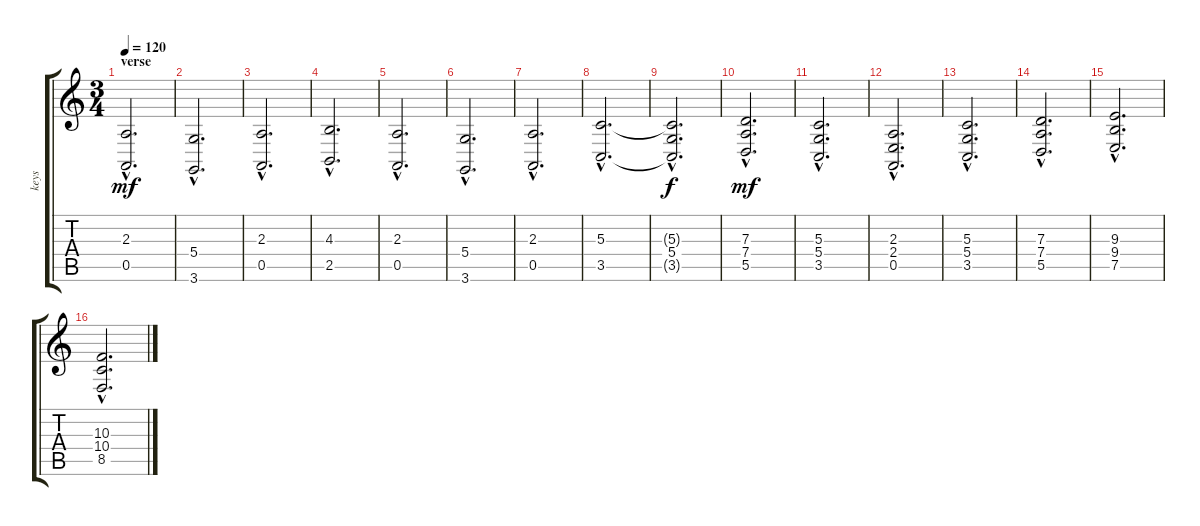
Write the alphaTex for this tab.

\track ("keys" "keys") {instrument synthstrings1}
\staff {score tabs}
\tuning (E4 B3 G3 D3 A2 E2) {hide}
\ts (3 4)
\section ("" "verse")
\tempo 120
\clef g2
\ks c
(2.3{hac} 0.5{hac}).2{d dy mf} |
(5.4{hac} 3.6{hac}).2{d} |
(2.3{hac} 0.5{hac}).2{d} |
(4.3{hac} 2.5{hac}).2{d} |
(2.3{hac} 0.5{hac}).2{d} |
(5.4{hac} 3.6{hac}).2{d} |
(2.3{hac} 0.5{hac}).2{d} |
(5.3{hac} 3.5{hac}).2{d} |
(5.3{hac t} 5.4{hac} 3.5{hac t}).2{d dy f} |
(7.3{hac} 7.4{hac} 5.5{hac}).2{d dy mf} |
(5.3{hac} 5.4{hac} 3.5{hac}).2{d} |
(2.3{hac} 2.4{hac} 0.5{hac}).2{d} |
(5.3{hac} 5.4{hac} 3.5{hac}).2{d} |
(7.3{hac} 7.4{hac} 5.5{hac}).2{d} |
(9.3{hac} 9.4{hac} 7.5{hac}).2{d} |
(10.3{hac} 10.4{hac} 8.5{hac}).2{d}
